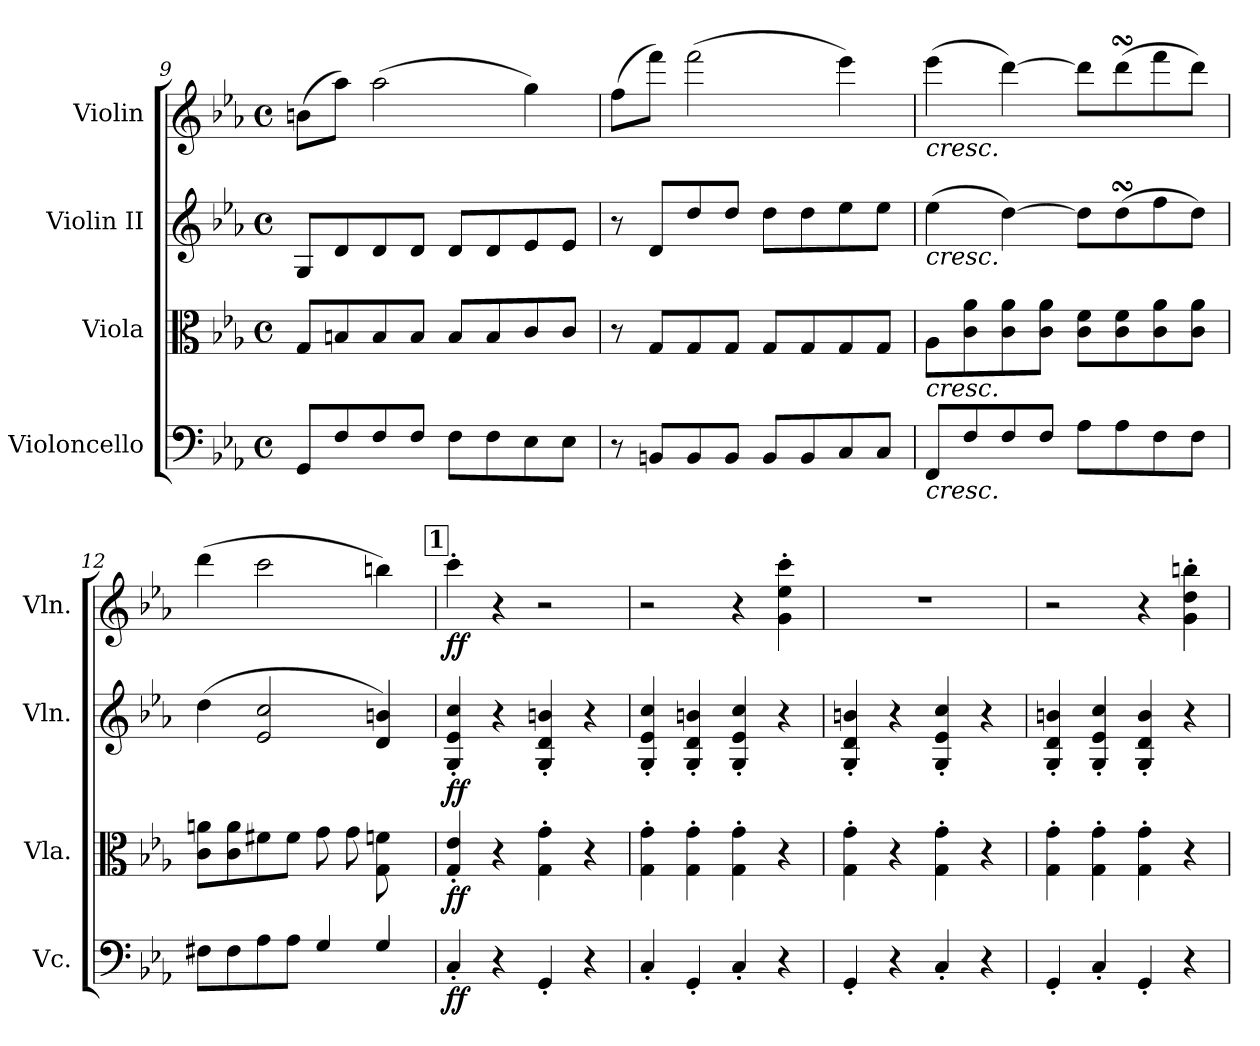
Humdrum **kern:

**kern	**dynam	**kern	**dynam	**kern	**dynam	**kern	**dynam
*part4	*part4	*part3	*part3	*part2	*part2	*part1	*part1
*staff4	*staff4	*staff3	*staff3	*staff2	*staff2	*staff1	*staff1
*I"Violoncello	*	*I"Viola	*	*I"Violin II	*	*I"Violin	*
*I'Vc.	*	*I'Vla.	*	*I'Vln.	*	*I'Vln.	*
*clefF4	*	*clefC3	*	*clefG2	*	*clefG2	*
*k[b-e-a-]	*	*k[b-e-a-]	*	*k[b-e-a-]	*	*k[b-e-a-]	*
*M4/4	*	*M4/4	*	*M4/4	*	*M4/4	*
*met(c)	*	*met(c)	*	*met(c)	*	*met(c)	*
=9	=9	=9	=9	=9	=9	=9	=9
8GG/L	.	8G/L	.	8G/L	.	(>8bn\L	.
8F/	.	8Bn/	.	8d/	.	8aa-\J)	.
8F/	.	8B/	.	8d/	.	(>2aa-\	.
8F/J	.	8B/J	.	8d/J	.	.	.
8F\L	.	8B/L	.	8d/L	.	.	.
8F\	.	8B/	.	8d/	.	.	.
8E-\	.	8c/	.	8e-/	.	4gg\)	.
8E-\J	.	8c/J	.	8e-/J	.	.	.
!!LO:LB:g=z
=10	=10	=10	=10	=10	=10	=10	=10
8r	.	8r	.	8r	.	(>8ff\L	.
8BBn/L	.	8G/L	.	8d/L	.	8fff\J)	.
8BB/	.	8G/	.	8dd/	.	(>2fff\	.
8BB/J	.	8G/J	.	8dd/J	.	.	.
8BB/L	.	8G/L	.	8dd\L	.	.	.
8BB/	.	8G/	.	8dd\	.	.	.
8C/	.	8G/	.	8ee-\	.	4eee-\)	.
8C/J	.	8G/J	.	8ee-\J	.	.	.
=11	=11	=11	=11	=11	=11	=11	=11
!	!	!	!	!	!	!LO:TX:b:i:t=cresc.	!
!	!	!	!	!LO:TX:b:i:t=cresc.	!	!	!
!	!	!LO:TX:b:i:t=cresc.	!	!	!	!	!
!LO:TX:b:i:t=cresc.	!	!	!	!	!	!	!
8FF/L	.	8A-\L	.	(>4ee-\	.	(>4eee-\	.
8F/	.	8c\ 8a-\	.	.	.	.	.
8F/	.	8c\ 8a-\	.	[4dd\)	.	[4ddd\)	.
8F/J	.	8c\ 8a-\J	.	.	.	.	.
8A-\L	.	8c\ 8f\L	.	8dd\L]	.	8ddd\L]	.
8A-\	.	8c\ 8f\	.	(>8ddsSsS\	.	(>8dddsSsS\	.
8F\	.	8c\ 8a-\	.	8ff\	.	8fff\	.
8F\J	.	8c\ 8a-\J	.	8dd\J)	.	8ddd\J)	.
=12	=12	=12	=12	=12	=12	=12	=12
8F#X\L	.	8c\ 8an\L	.	(>4dd\	.	(>4ddd\	.
8F#\	.	8c\ 8a\	.	.	.	.	.
8A-\	.	8f#X\	.	2e-/ 2cc/	.	2ccc\	.
8A-\J	.	8f#\J	.	.	.	.	.
4G/	.	8g\	.	.	.	.	.
.	.	8g\	.	.	.	.	.
4G/	.	8G\ 8fn\	.	4d/ 4bn/)	.	4bbn\)	.
.	.	8ryy	.	.	.	.	.
!!LO:REH:place=s1:a:B:fs=14:t=1
=13	=13	=13	=13	=13	=13	=13	=13
!	!LO:DY:b	!	!LO:DY:b	!	!LO:DY:b	!	!LO:DY:b
4C'/	ff	4G/' 4e-/'	ff	4G/' 4e-/' 4cc/'	ff	4ccc'\	ff
4r	.	4r	.	4r	.	4r	.
4GG'/	.	4G\' 4g\'	.	4G/' 4d/' 4bn/'	.	2r	.
4r	.	4r	.	4r	.	.	.
=14	=14	=14	=14	=14	=14	=14	=14
4C'/	.	4G\' 4g\'	.	4G/' 4e-/' 4cc/'	.	2r	.
4GG'/	.	4G\' 4g\'	.	4G/' 4d/' 4bn/'	.	.	.
4C'/	.	4G\' 4g\'	.	4G/' 4e-/' 4cc/'	.	4r	.
4r	.	4r	.	4r	.	4g\' 4ee-\' 4ccc\'	.
=15	=15	=15	=15	=15	=15	=15	=15
4GG'/	.	4G\' 4g\'	.	4G/' 4d/' 4bn/'	.	1r	.
4r	.	4r	.	4r	.	.	.
4C'/	.	4G\' 4g\'	.	4G/' 4e-/' 4cc/'	.	.	.
4r	.	4r	.	4r	.	.	.
=16	=16	=16	=16	=16	=16	=16	=16
4GG'/	.	4G\' 4g\'	.	4G/' 4d/' 4bn/'	.	2r	.
4C'/	.	4G\' 4g\'	.	4G/' 4e-/' 4cc/'	.	.	.
4GG'/	.	4G\' 4g\'	.	4G/' 4d/' 4b/'	.	4r	.
4r	.	4r	.	4r	.	4g\' 4dd\' 4bbn\'	.
=	=	=	=	=	=	=	=
*-	*-	*-	*-	*-	*-	*-	*-
